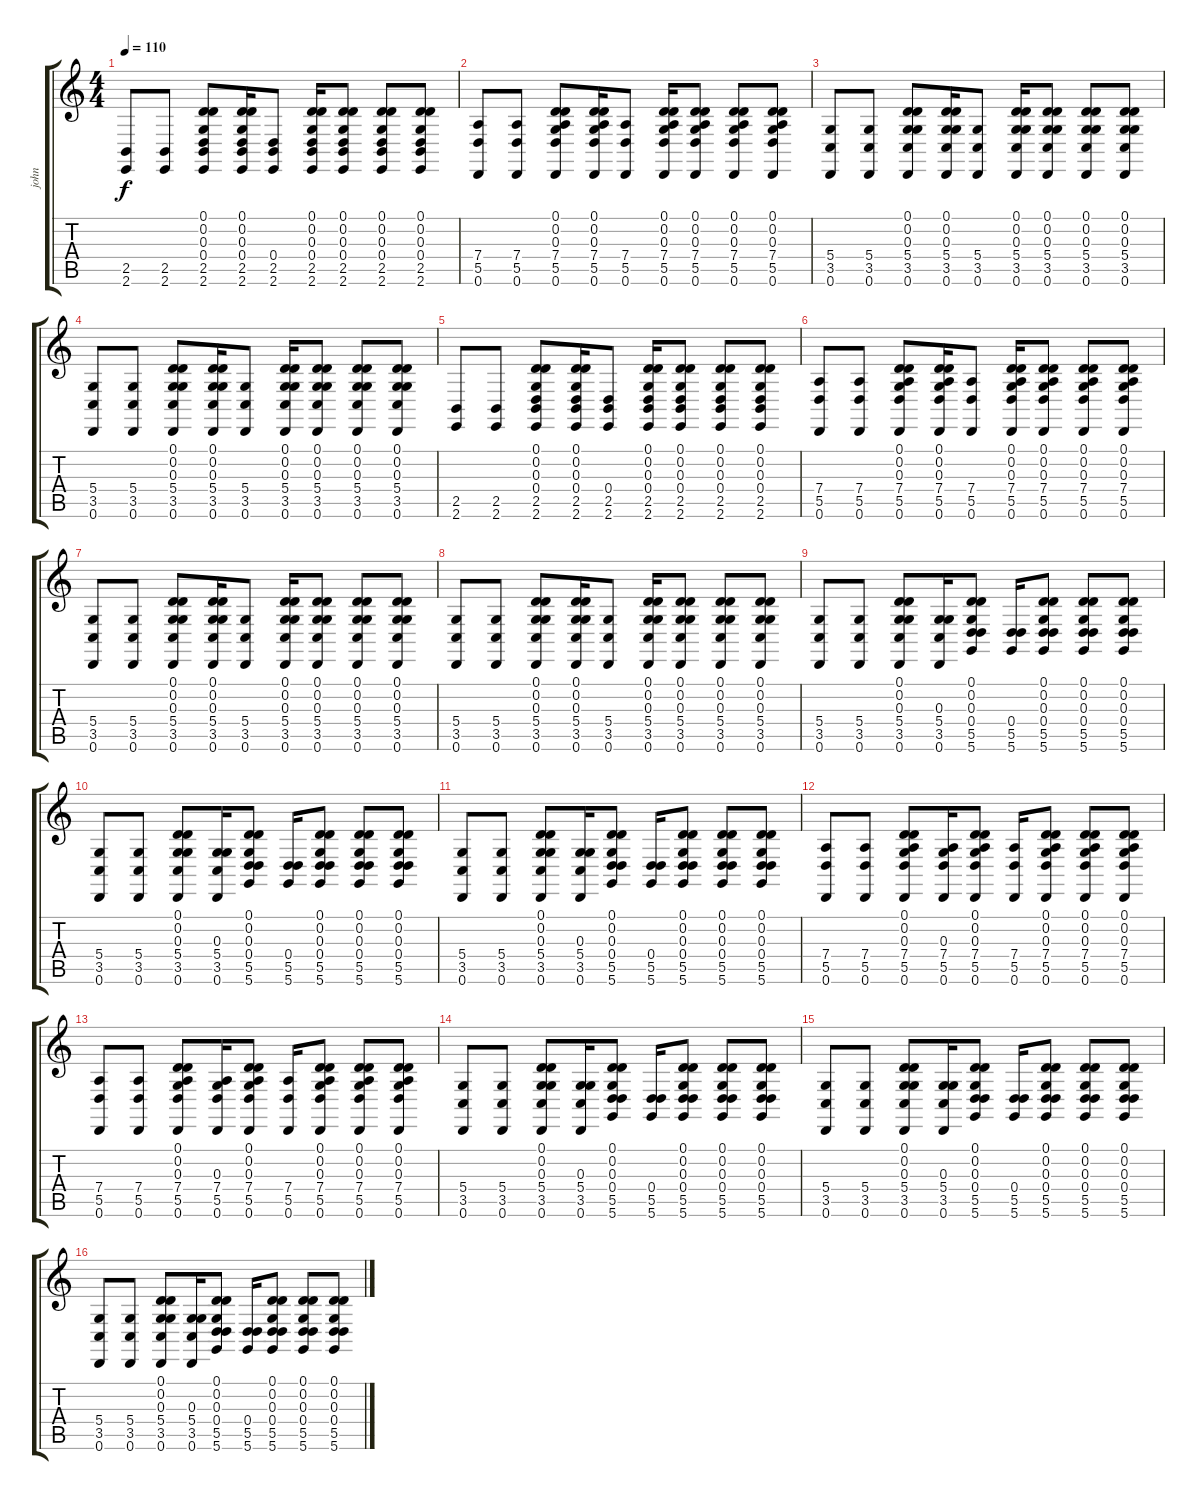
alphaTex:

\track ("john" "john") {instrument fx1rain}
\staff {score tabs}
\tuning (D4 D4 G3 D3 A2 D2) {hide}
\ts (4 4)
\tempo 110
\clef g2
\ks c
(2.5 2.6).8{dy f} (2.5 2.6).8 (0.1 0.2 0.3 0.4 2.5 2.6).8 (0.1 0.2 0.3 0.4 2.5 2.6).16 (0.4 2.5 2.6).8 (0.1 0.2 0.3 0.4 2.5 2.6).16 (0.1 0.2 0.3 0.4 2.5 2.6).8 (0.1 0.2 0.3 0.4 2.5 2.6).8 (0.1 0.2 0.3 0.4 2.5 2.6).8 |
(7.4 5.5 0.6).8 (7.4 5.5 0.6).8 (0.1 0.2 0.3 7.4 5.5 0.6).8 (0.1 0.2 0.3 7.4 5.5 0.6).16 (7.4 5.5 0.6).8 (0.1 0.2 0.3 7.4 5.5 0.6).16 (0.1 0.2 0.3 7.4 5.5 0.6).8 (0.1 0.2 0.3 7.4 5.5 0.6).8 (0.1 0.2 0.3 7.4 5.5 0.6).8 |
(5.4 3.5 0.6).8 (5.4 3.5 0.6).8 (0.1 0.2 0.3 5.4 3.5 0.6).8 (0.1 0.2 0.3 5.4 3.5 0.6).16 (5.4 3.5 0.6).8 (0.1 0.2 0.3 5.4 3.5 0.6).16 (0.1 0.2 0.3 5.4 3.5 0.6).8 (0.1 0.2 0.3 5.4 3.5 0.6).8 (0.1 0.2 0.3 5.4 3.5 0.6).8 |
(5.4 3.5 0.6).8 (5.4 3.5 0.6).8 (0.1 0.2 0.3 5.4 3.5 0.6).8 (0.1 0.2 0.3 5.4 3.5 0.6).16 (5.4 3.5 0.6).8 (0.1 0.2 0.3 5.4 3.5 0.6).16 (0.1 0.2 0.3 5.4 3.5 0.6).8 (0.1 0.2 0.3 5.4 3.5 0.6).8 (0.1 0.2 0.3 5.4 3.5 0.6).8 |
(2.5 2.6).8 (2.5 2.6).8 (0.1 0.2 0.3 0.4 2.5 2.6).8 (0.1 0.2 0.3 0.4 2.5 2.6).16 (0.4 2.5 2.6).8 (0.1 0.2 0.3 0.4 2.5 2.6).16 (0.1 0.2 0.3 0.4 2.5 2.6).8 (0.1 0.2 0.3 0.4 2.5 2.6).8 (0.1 0.2 0.3 0.4 2.5 2.6).8 |
(7.4 5.5 0.6).8 (7.4 5.5 0.6).8 (0.1 0.2 0.3 7.4 5.5 0.6).8 (0.1 0.2 0.3 7.4 5.5 0.6).16 (7.4 5.5 0.6).8 (0.1 0.2 0.3 7.4 5.5 0.6).16 (0.1 0.2 0.3 7.4 5.5 0.6).8 (0.1 0.2 0.3 7.4 5.5 0.6).8 (0.1 0.2 0.3 7.4 5.5 0.6).8 |
(5.4 3.5 0.6).8 (5.4 3.5 0.6).8 (0.1 0.2 0.3 5.4 3.5 0.6).8 (0.1 0.2 0.3 5.4 3.5 0.6).16 (5.4 3.5 0.6).8 (0.1 0.2 0.3 5.4 3.5 0.6).16 (0.1 0.2 0.3 5.4 3.5 0.6).8 (0.1 0.2 0.3 5.4 3.5 0.6).8 (0.1 0.2 0.3 5.4 3.5 0.6).8 |
(5.4 3.5 0.6).8 (5.4 3.5 0.6).8 (0.1 0.2 0.3 5.4 3.5 0.6).8 (0.1 0.2 0.3 5.4 3.5 0.6).16 (5.4 3.5 0.6).8 (0.1 0.2 0.3 5.4 3.5 0.6).16 (0.1 0.2 0.3 5.4 3.5 0.6).8 (0.1 0.2 0.3 5.4 3.5 0.6).8 (0.1 0.2 0.3 5.4 3.5 0.6).8 |
(5.4 3.5 0.6).8 (5.4 3.5 0.6).8 (0.1 0.2 0.3 5.4 3.5 0.6).8 (0.3 5.4 3.5 0.6).16 (0.1 0.2 0.3 0.4 5.5 5.6).8 (0.4 5.5 5.6).16 (0.1 0.2 0.3 0.4 5.5 5.6).8 (0.1 0.2 0.3 0.4 5.5 5.6).8 (0.1 0.2 0.3 0.4 5.5 5.6).8 |
(5.4 3.5 0.6).8 (5.4 3.5 0.6).8 (0.1 0.2 0.3 5.4 3.5 0.6).8 (0.3 5.4 3.5 0.6).16 (0.1 0.2 0.3 0.4 5.5 5.6).8 (0.4 5.5 5.6).16 (0.1 0.2 0.3 0.4 5.5 5.6).8 (0.1 0.2 0.3 0.4 5.5 5.6).8 (0.1 0.2 0.3 0.4 5.5 5.6).8 |
(5.4 3.5 0.6).8 (5.4 3.5 0.6).8 (0.1 0.2 0.3 5.4 3.5 0.6).8 (0.3 5.4 3.5 0.6).16 (0.1 0.2 0.3 0.4 5.5 5.6).8 (0.4 5.5 5.6).16 (0.1 0.2 0.3 0.4 5.5 5.6).8 (0.1 0.2 0.3 0.4 5.5 5.6).8 (0.1 0.2 0.3 0.4 5.5 5.6).8 |
(7.4 5.5 0.6).8 (7.4 5.5 0.6).8 (0.1 0.2 0.3 7.4 5.5 0.6).8 (0.3 7.4 5.5 0.6).16 (0.1 0.2 0.3 7.4 5.5 0.6).8 (7.4 5.5 0.6).16 (0.1 0.2 0.3 7.4 5.5 0.6).8 (0.1 0.2 0.3 7.4 5.5 0.6).8 (0.1 0.2 0.3 7.4 5.5 0.6).8 |
(7.4 5.5 0.6).8 (7.4 5.5 0.6).8 (0.1 0.2 0.3 7.4 5.5 0.6).8 (0.3 7.4 5.5 0.6).16 (0.1 0.2 0.3 7.4 5.5 0.6).8 (7.4 5.5 0.6).16 (0.1 0.2 0.3 7.4 5.5 0.6).8 (0.1 0.2 0.3 7.4 5.5 0.6).8 (0.1 0.2 0.3 7.4 5.5 0.6).8 |
(5.4 3.5 0.6).8 (5.4 3.5 0.6).8 (0.1 0.2 0.3 5.4 3.5 0.6).8 (0.3 5.4 3.5 0.6).16 (0.1 0.2 0.3 0.4 5.5 5.6).8 (0.4 5.5 5.6).16 (0.1 0.2 0.3 0.4 5.5 5.6).8 (0.1 0.2 0.3 0.4 5.5 5.6).8 (0.1 0.2 0.3 0.4 5.5 5.6).8 |
(5.4 3.5 0.6).8 (5.4 3.5 0.6).8 (0.1 0.2 0.3 5.4 3.5 0.6).8 (0.3 5.4 3.5 0.6).16 (0.1 0.2 0.3 0.4 5.5 5.6).8 (0.4 5.5 5.6).16 (0.1 0.2 0.3 0.4 5.5 5.6).8 (0.1 0.2 0.3 0.4 5.5 5.6).8 (0.1 0.2 0.3 0.4 5.5 5.6).8 |
(5.4 3.5 0.6).8 (5.4 3.5 0.6).8 (0.1 0.2 0.3 5.4 3.5 0.6).8 (0.3 5.4 3.5 0.6).16 (0.1 0.2 0.3 0.4 5.5 5.6).8 (0.4 5.5 5.6).16 (0.1 0.2 0.3 0.4 5.5 5.6).8 (0.1 0.2 0.3 0.4 5.5 5.6).8 (0.1 0.2 0.3 0.4 5.5 5.6).8
